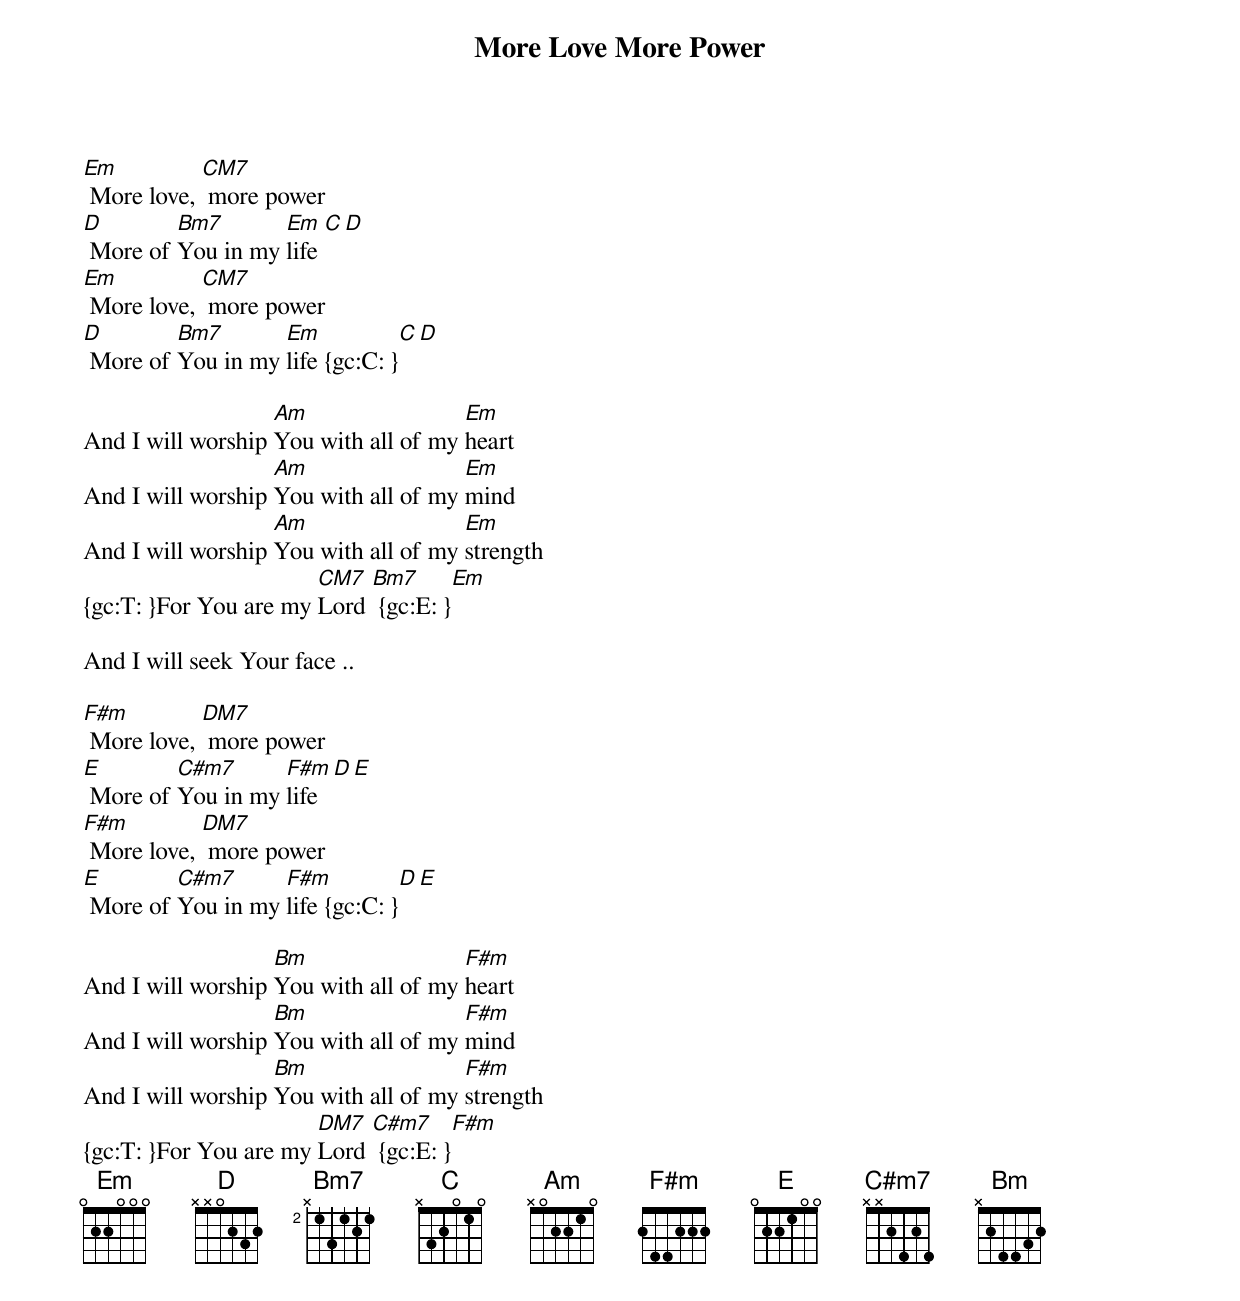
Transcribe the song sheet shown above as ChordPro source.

{title:More Love More Power}
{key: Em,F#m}
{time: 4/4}
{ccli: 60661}
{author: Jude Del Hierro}
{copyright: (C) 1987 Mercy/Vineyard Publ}

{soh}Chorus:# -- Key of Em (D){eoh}
[Em] More love, [CM7] more power
[D] More of [Bm7]You in my [Em]life [C][D]
[Em] More love, [CM7] more power
[D] More of [Bm7]You in my [Em]life {gc:C: }[C][D]

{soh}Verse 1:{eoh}
And I will worship [Am]You with all of my [Em]heart
And I will worship [Am]You with all of my [Em]mind
And I will worship [Am]You with all of my [Em]strength
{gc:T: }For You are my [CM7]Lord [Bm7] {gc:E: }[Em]

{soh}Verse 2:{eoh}
And I will seek Your face ..

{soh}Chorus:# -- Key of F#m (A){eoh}
[F#m] More love, [DM7] more power
[E] More of [C#m7]You in my [F#m]life [D][E]
[F#m] More love, [DM7] more power
[E] More of [C#m7]You in my [F#m]life {gc:C: }[D][E]

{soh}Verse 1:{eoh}
And I will worship [Bm]You with all of my [F#m]heart
And I will worship [Bm]You with all of my [F#m]mind
And I will worship [Bm]You with all of my [F#m]strength
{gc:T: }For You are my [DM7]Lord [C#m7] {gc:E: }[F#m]
